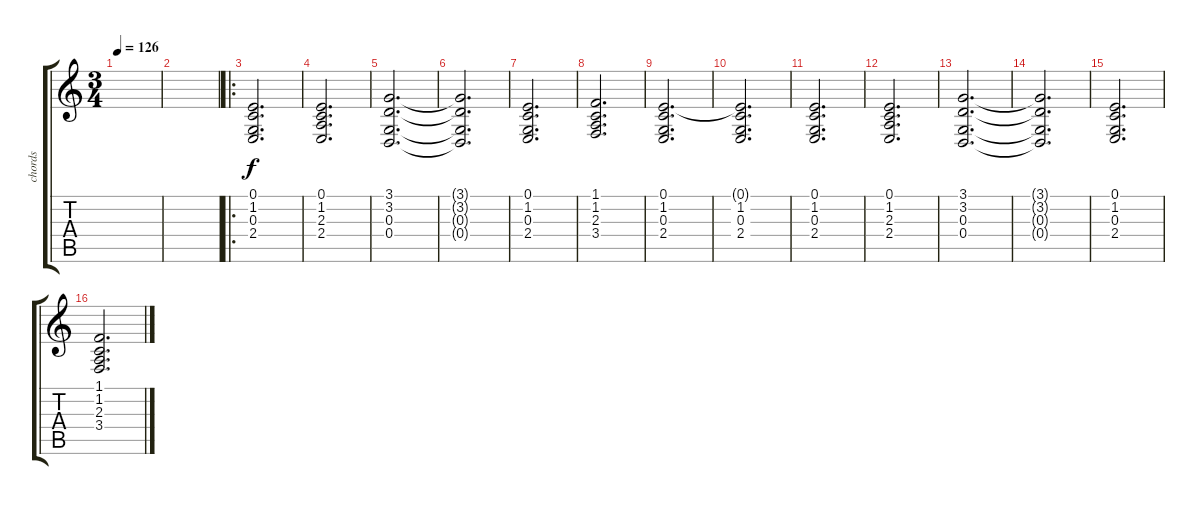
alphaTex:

\track ("chords" "chords") {instrument stringensemble1}
\staff {score tabs}
\tuning (E4 B3 G3 D3 A2 E2) {hide}
\ts (3 4)
\tempo 126
\clef g2
\ks c
|
|
\ro
(0.1 1.2 0.3 2.4).2{d} |
(0.1 1.2 2.3 2.4).2{d} |
(3.1 3.2 0.3 0.4).2{d} |
(3.1{t} 3.2{t} 0.3{t} 0.4{t}).2{d} |
(0.1 1.2 0.3 2.4).2{d} |
(1.1 1.2 2.3 3.4).2{d} |
(0.1 1.2 0.3 2.4).2{d} |
(0.1{t} 1.2 0.3 2.4).2{d} |
(0.1 1.2 0.3 2.4).2{d} |
(0.1 1.2 2.3 2.4).2{d} |
(3.1 3.2 0.3 0.4).2{d} |
(3.1{t} 3.2{t} 0.3{t} 0.4{t}).2{d} |
(0.1 1.2 0.3 2.4).2{d} |
(1.1 1.2 2.3 3.4).2{d}
